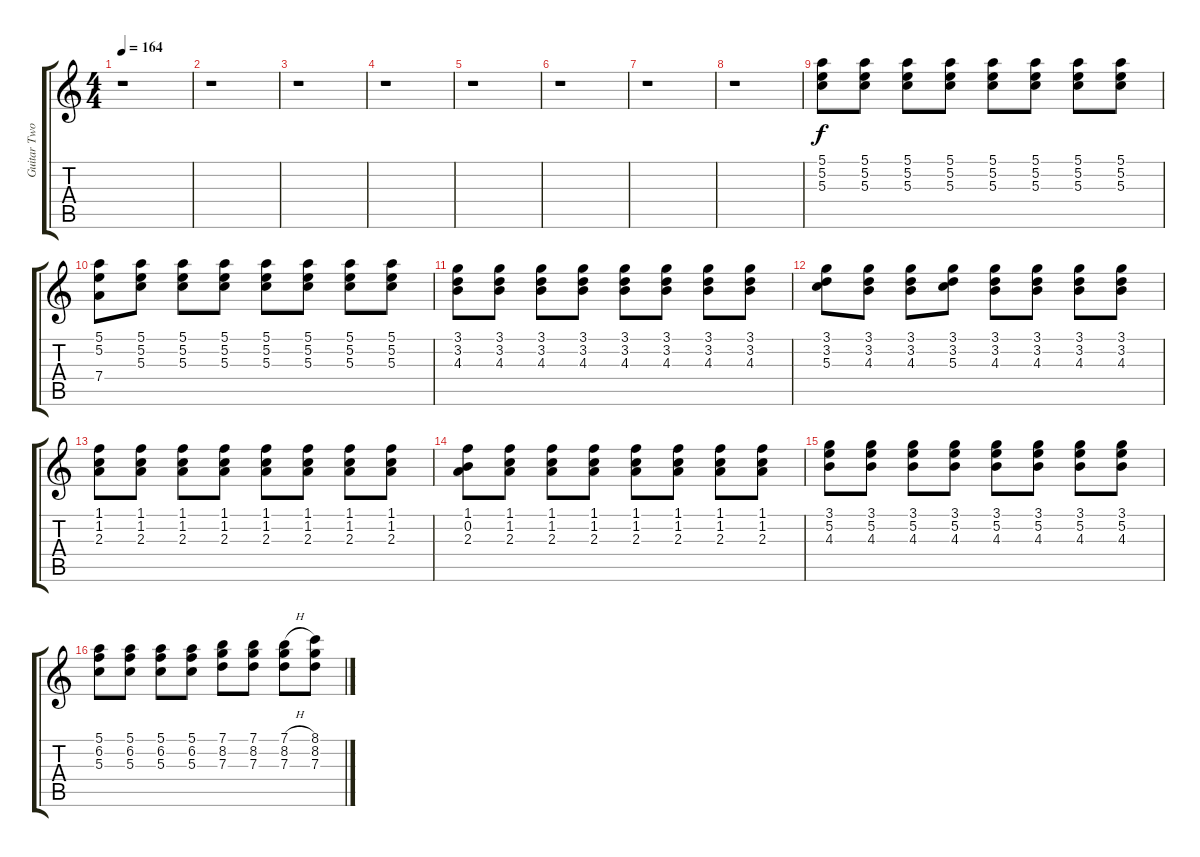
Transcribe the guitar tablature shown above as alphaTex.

\track ("Guitar Two" "Guitar Two") {instrument overdrivenguitar}
\staff {score tabs}
\tuning (E4 B3 G3 D3 A2 E2) {hide}
\ts (4 4)
\tempo 164
\clef g2
\ks c
r.1{dy f} |
r.1 |
r.1 |
r.1 |
r.1 |
r.1 |
r.1 |
r.1 |
(5.1 5.2 5.3).8 (5.1 5.2 5.3).8 (5.1 5.2 5.3).8 (5.1 5.2 5.3).8 (5.1 5.2 5.3).8 (5.1 5.2 5.3).8 (5.1 5.2 5.3).8 (5.1 5.2 5.3).8 |
(5.1 5.2 7.4).8 (5.1 5.2 5.3).8 (5.1 5.2 5.3).8 (5.1 5.2 5.3).8 (5.1 5.2 5.3).8 (5.1 5.2 5.3).8 (5.1 5.2 5.3).8 (5.1 5.2 5.3).8 |
(3.1 3.2 4.3).8 (3.1 3.2 4.3).8 (3.1 3.2 4.3).8 (3.1 3.2 4.3).8 (3.1 3.2 4.3).8 (3.1 3.2 4.3).8 (3.1 3.2 4.3).8 (3.1 3.2 4.3).8 |
(3.1 3.2 5.3).8 (3.1 3.2 4.3).8 (3.1 3.2 4.3).8 (3.1 3.2 5.3).8 (3.1 3.2 4.3).8 (3.1 3.2 4.3).8 (3.1 3.2 4.3).8 (3.1 3.2 4.3).8 |
(1.1 1.2 2.3).8 (1.1 1.2 2.3).8 (1.1 1.2 2.3).8 (1.1 1.2 2.3).8 (1.1 1.2 2.3).8 (1.1 1.2 2.3).8 (1.1 1.2 2.3).8 (1.1 1.2 2.3).8 |
(1.1 0.2 2.3).8 (1.1 1.2 2.3).8 (1.1 1.2 2.3).8 (1.1 1.2 2.3).8 (1.1 1.2 2.3).8 (1.1 1.2 2.3).8 (1.1 1.2 2.3).8 (1.1 1.2 2.3).8 |
(3.1 5.2 4.3).8 (3.1 5.2 4.3).8 (3.1 5.2 4.3).8 (3.1 5.2 4.3).8 (3.1 5.2 4.3).8 (3.1 5.2 4.3).8 (3.1 5.2 4.3).8 (3.1 5.2 4.3).8 |
(5.1 6.2 5.3).8 (5.1 6.2 5.3).8 (5.1 6.2 5.3).8 (5.1 6.2 5.3).8 (7.1 8.2 7.3).8 (7.1 8.2 7.3).8 (7.1{h} 8.2 7.3).8 (8.1 8.2 7.3).8
